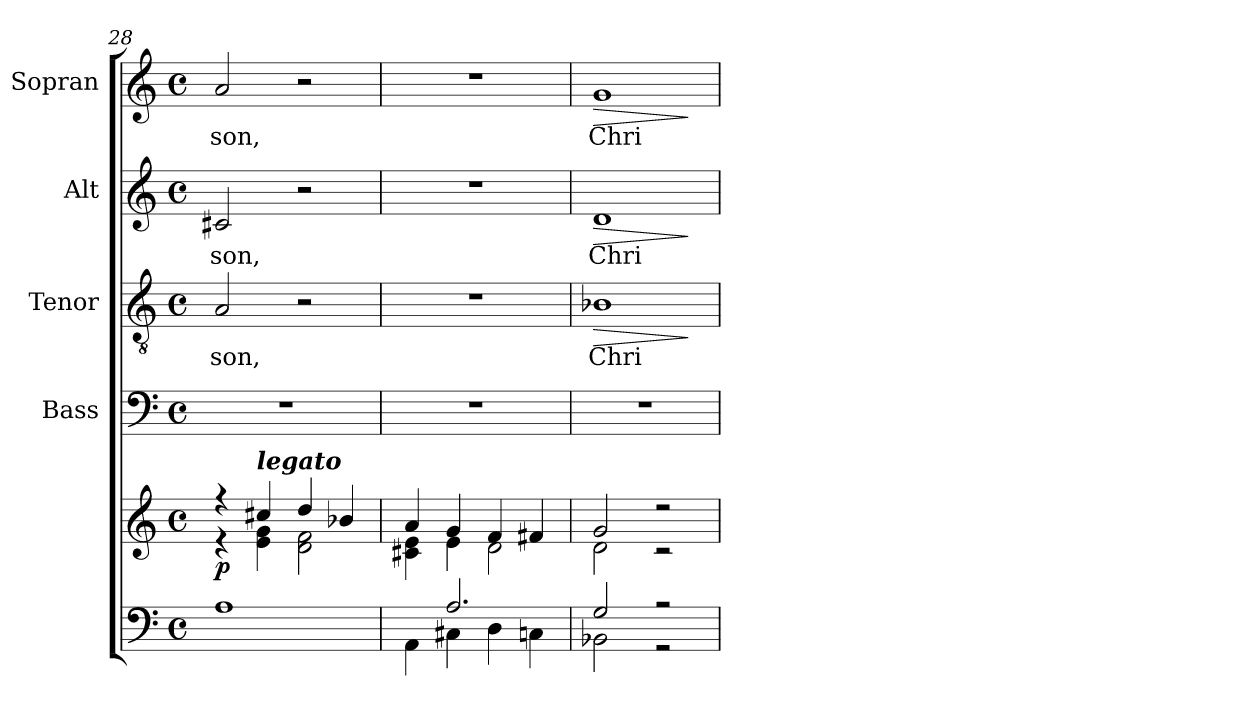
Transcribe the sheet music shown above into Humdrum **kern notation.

**kern	**kern	**dynam	**kern	**kern	**text	**dynam	**kern	**text	**dynam	**kern	**text	**dynam
*part5	*part5	*part5	*part4	*part3	*part3	*part3	*part2	*part2	*part2	*part1	*part1	*part1
*staff6	*staff5	*staff5/6	*staff4	*staff3	*staff3	*staff3	*staff2	*staff2	*staff2	*staff1	*staff1	*staff1
*	*	*	*I"Bass	*I"Tenor	*	*	*I"Alt	*	*	*I"Sopran	*	*
*	*	*	*I'B.	*I'T.	*	*	*I'A.	*	*	*I'S.	*	*
*clefF4	*clefG2	*	*clefF4	*clefGv2	*	*	*clefG2	*	*	*clefG2	*	*
*k[]	*k[]	*	*k[]	*k[]	*	*	*k[]	*	*	*k[]	*	*
*C:	*C:	*	*C:	*C:	*	*	*C:	*	*	*C:	*	*
*M4/4	*M4/4	*	*M4/4	*M4/4	*	*	*M4/4	*	*	*M4/4	*	*
*met(c)	*met(c)	*	*met(c)	*met(c)	*	*	*met(c)	*	*	*met(c)	*	*
=28	=28	=28	=28	=28	=28	=28	=28	=28	=28	=28	=28	=28
*	*^	*	*	*	*	*	*	*	*	*	*	*
!	!	!	!LO:DY:b	!	!	!LO:LY:b	!	!	!LO:LY:b	!	!	!LO:LY:b	!
1A	4r	4r	p	1r	2A/	-son,	.	2c#X/	-son,	.	2a/	-son,	.
!	!LO:TX:a:Bi:t=legato	!	!	!	!	!	!	!	!	!	!	!	!
.	4cc#X/	4e\ 4g\	.	.	.	.	.	.	.	.	.	.	.
.	4dd/	2d\ 2f\	.	.	2r	.	.	2r	.	.	2r	.	.
.	4b-X/	.	.	.	.	.	.	.	.	.	.	.	.
=29	=29	=29	=29	=29	=29	=29	=29	=29	=29	=29	=29	=29	=29
*^	*	*	*	*	*	*	*	*	*	*	*	*	*
4ryy	4AA\	4a/	4c#X\ 4e\	.	1r	1r	.	.	1r	.	.	1r	.	.
2.A/	4C#X\	4g/	4e\	.	.	.	.	.	.	.	.	.	.	.
.	4D\	4f/	2d\	.	.	.	.	.	.	.	.	.	.	.
.	4Cn\	4f#X/	.	.	.	.	.	.	.	.	.	.	.	.
!!LO:PB:g=z
=30	=30	=30	=30	=30	=30	=30	=30	=30	=30	=30	=30	=30	=30	=30
!	!	!	!	!	!	!	!LO:LY:b	!LO:HP:b	!	!LO:LY:b	!LO:HP:b	!	!LO:LY:b	!LO:HP:b
2G/	2BB-X\	2g/	2d\	.	1r	1B-X	Chri-	>	1d	Chri-	>	1g	Chri-	>
2r	2r	2r	2r	.	.	.	.	.	.	.	.	.	.	.
*v	*v	*	*	*	*	*	*	*	*	*	*	*	*	*
*	*v	*v	*	*	*	*	*	*	*	*	*	*	*
.	.	.	.	.	.	]	.	.	]	.	.	]
=	=	=	=	=	=	=	=	=	=	=	=	=
*-	*-	*-	*-	*-	*-	*-	*-	*-	*-	*-	*-	*-
